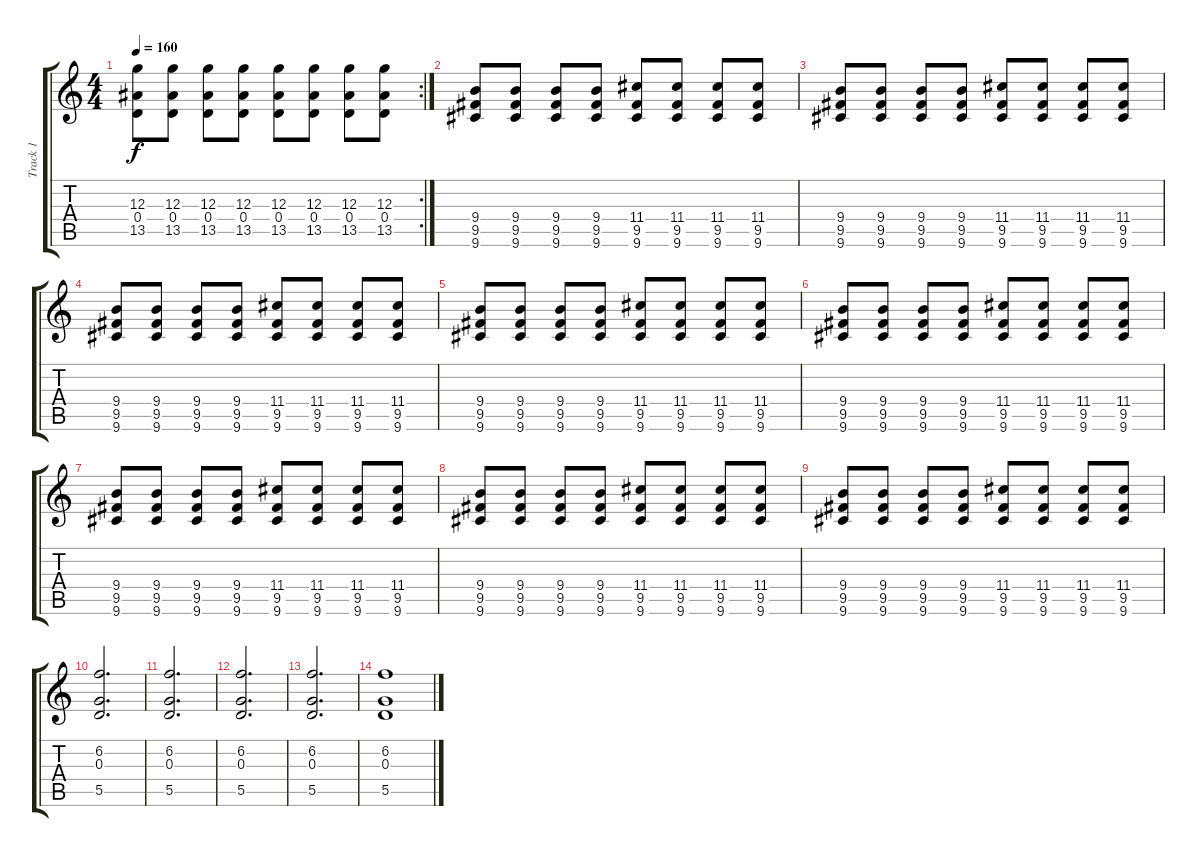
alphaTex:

\track ("Track 1" "Track 1") {instrument acousticguitarsteel}
\staff {score tabs}
\tuning (E4 B3 G3 D3 A2 E2) {hide}
\rc 1
\ts (4 4)
\tempo 160
\clef g2
\ks c
(12.3 0.4 13.5).8{dy f} (12.3 0.4 13.5).8 (12.3 0.4 13.5).8 (12.3 0.4 13.5).8 (12.3 0.4 13.5).8 (12.3 0.4 13.5).8 (12.3 0.4 13.5).8 (12.3 0.4 13.5).8 |
(9.4 9.5 9.6).8 (9.4 9.5 9.6).8 (9.4 9.5 9.6).8 (9.4 9.5 9.6).8 (11.4 9.5 9.6).8 (11.4 9.5 9.6).8 (11.4 9.5 9.6).8 (11.4 9.5 9.6).8 |
(9.4 9.5 9.6).8 (9.4 9.5 9.6).8 (9.4 9.5 9.6).8 (9.4 9.5 9.6).8 (11.4 9.5 9.6).8 (11.4 9.5 9.6).8 (11.4 9.5 9.6).8 (11.4 9.5 9.6).8 |
(9.4 9.5 9.6).8 (9.4 9.5 9.6).8 (9.4 9.5 9.6).8 (9.4 9.5 9.6).8 (11.4 9.5 9.6).8 (11.4 9.5 9.6).8 (11.4 9.5 9.6).8 (11.4 9.5 9.6).8 |
(9.4 9.5 9.6).8 (9.4 9.5 9.6).8 (9.4 9.5 9.6).8 (9.4 9.5 9.6).8 (11.4 9.5 9.6).8 (11.4 9.5 9.6).8 (11.4 9.5 9.6).8 (11.4 9.5 9.6).8 |
(9.4 9.5 9.6).8 (9.4 9.5 9.6).8 (9.4 9.5 9.6).8 (9.4 9.5 9.6).8 (11.4 9.5 9.6).8 (11.4 9.5 9.6).8 (11.4 9.5 9.6).8 (11.4 9.5 9.6).8 |
(9.4 9.5 9.6).8 (9.4 9.5 9.6).8 (9.4 9.5 9.6).8 (9.4 9.5 9.6).8 (11.4 9.5 9.6).8 (11.4 9.5 9.6).8 (11.4 9.5 9.6).8 (11.4 9.5 9.6).8 |
(9.4 9.5 9.6).8 (9.4 9.5 9.6).8 (9.4 9.5 9.6).8 (9.4 9.5 9.6).8 (11.4 9.5 9.6).8 (11.4 9.5 9.6).8 (11.4 9.5 9.6).8 (11.4 9.5 9.6).8 |
(9.4 9.5 9.6).8 (9.4 9.5 9.6).8 (9.4 9.5 9.6).8 (9.4 9.5 9.6).8 (11.4 9.5 9.6).8 (11.4 9.5 9.6).8 (11.4 9.5 9.6).8 (11.4 9.5 9.6).8 |
(6.2 0.3 5.5).2{d} |
(6.2 0.3 5.5).2{d} |
(6.2 0.3 5.5).2{d} |
(6.2 0.3 5.5).2{d} |
(6.2 0.3 5.5).1
